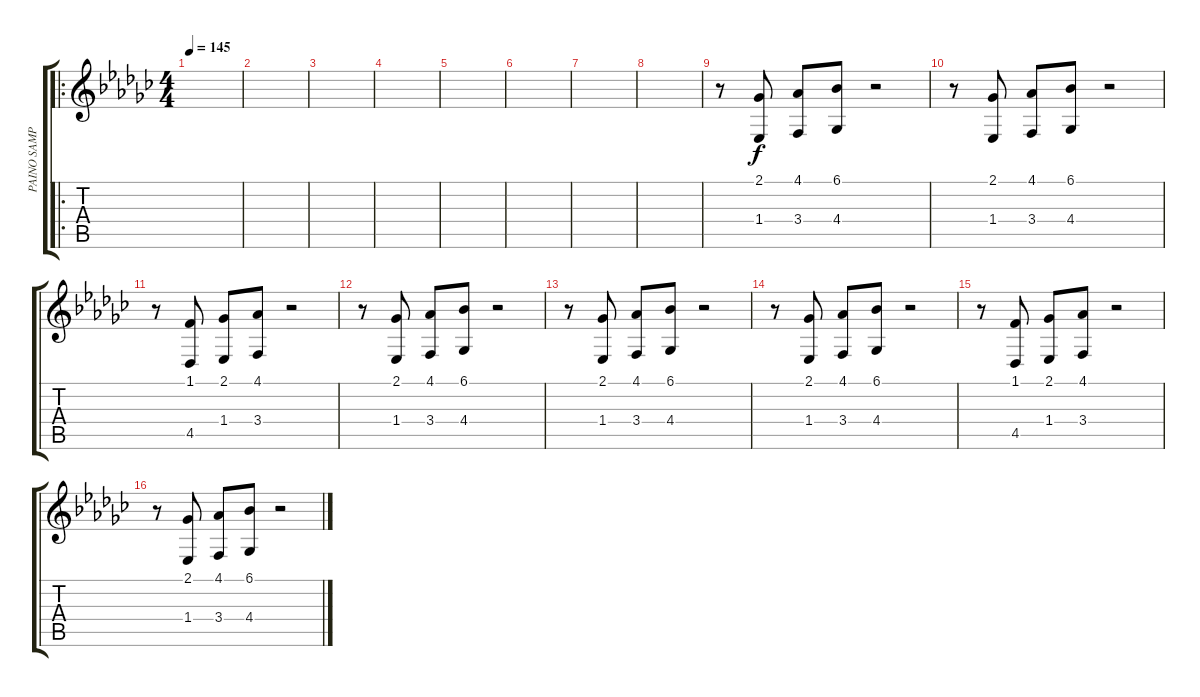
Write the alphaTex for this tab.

\track ("PAINO SAMPLE" "PAINO SAMP") {instrument electricgrandpiano}
\staff {score tabs}
\tuning (E4 B3 G3 D3 A2 E2) {hide}
\ro
\ts (4 4)
\tempo 145
\clef g2
\ks ebminor
|
|
|
|
|
|
|
|
r.8 (2.1 1.4).8 (4.1 3.4).8 (6.1 4.4).8 r.2 |
r.8 (2.1 1.4).8 (4.1 3.4).8 (6.1 4.4).8 r.2 |
r.8 (1.1 4.5).8 (2.1 1.4).8 (4.1 3.4).8 r.2 |
r.8 (2.1 1.4).8 (4.1 3.4).8 (6.1 4.4).8 r.2 |
r.8 (2.1 1.4).8 (4.1 3.4).8 (6.1 4.4).8 r.2 |
r.8 (2.1 1.4).8 (4.1 3.4).8 (6.1 4.4).8 r.2 |
r.8 (1.1 4.5).8 (2.1 1.4).8 (4.1 3.4).8 r.2 |
r.8 (2.1 1.4).8 (4.1 3.4).8 (6.1 4.4).8 r.2
